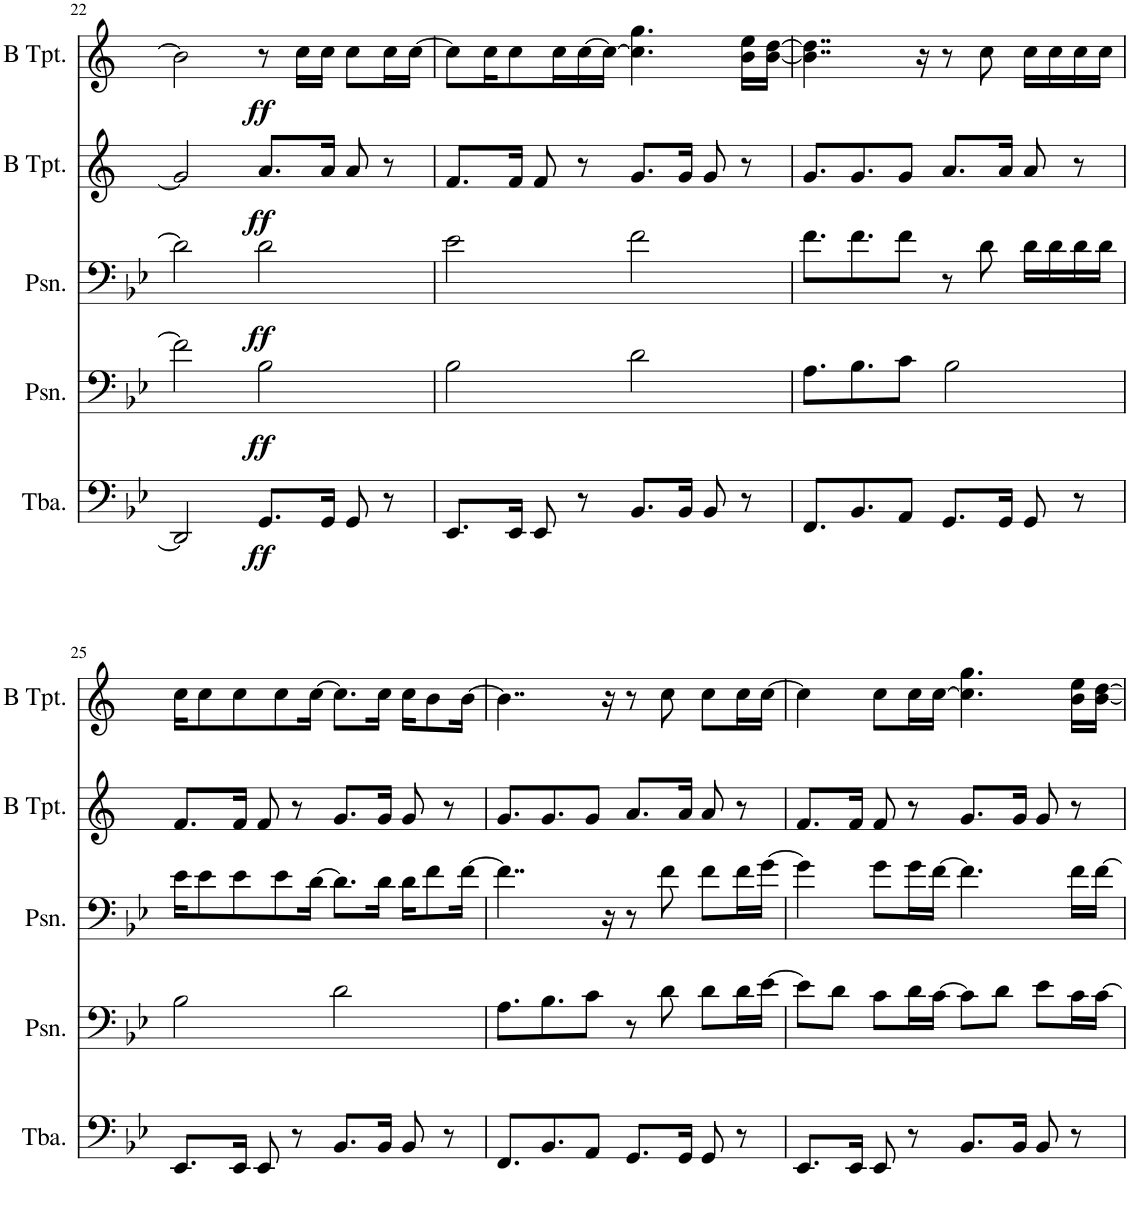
**kern	**dynam	**kern	**dynam	**kern	**dynam	**kern	**dynam	**kern	**dynam
*part5	*part5	*part4	*part4	*part3	*part3	*part2	*part2	*part1	*part1
*staff5	*staff5	*staff4	*staff4	*staff3	*staff3	*staff2	*staff2	*staff1	*staff1
*I"Tuba	*	*I"Posaune	*	*I"Posaune	*	*I"Trompete in B	*	*I"Trompete in B	*
*I'Tba.	*	*I'Psn.	*	*I'Psn.	*	*	*	*	*
!!LO:PB:g=z
*clefF4	*	*clefF4	*	*clefF4	*	*clefG2	*	*clefG2	*
*	*	*	*	*	*	*Trd1c2	*	*Trd1c2	*
*k[b-e-]	*	*k[b-e-]	*	*k[b-e-]	*	*k[]	*	*k[]	*
*M4/4	*	*M4/4	*	*M4/4	*	*M4/4	*	*M4/4	*
=22	=22	=22	=22	=22	=22	=22	=22	=22	=22
2DD/]	.	2f\]	.	2d\]	.	2g/]	.	2b\]	.
!	!LO:DY:b	!	!LO:DY:b	!	!LO:DY:b	!	!LO:DY:b	!	!LO:DY:b
8.GG/L	ff	2B-\	ff	2d\	ff	8.a/L	ff	8r	ff
.	.	.	.	.	.	.	.	16cc\LL	.
16GG/Jk	.	.	.	.	.	16a/Jk	.	16cc\JJ	.
8GG/	.	.	.	.	.	8a/	.	8cc\L	.
8r	.	.	.	.	.	8r	.	16cc\L	.
.	.	.	.	.	.	.	.	[16cc\JJ	.
=23	=23	=23	=23	=23	=23	=23	=23	=23	=23
8.EE-/L	.	2B-\	.	2e-\	.	8.f/L	.	8cc\L]	.
.	.	.	.	.	.	.	.	16cc\K	.
16EE-/Jk	.	.	.	.	.	16f/Jk	.	8cc\	.
8EE-/	.	.	.	.	.	8f/	.	.	.
.	.	.	.	.	.	.	.	16cc\L	.
8r	.	.	.	.	.	8r	.	[16cc\	.
.	.	.	.	.	.	.	.	16cc\JJ_	.
8.BB-/L	.	2d\	.	2f\	.	8.g/L	.	4.cc\] 4.gg\	.
16BB-/Jk	.	.	.	.	.	16g/Jk	.	.	.
8BB-/	.	.	.	.	.	8g/	.	.	.
8r	.	.	.	.	.	8r	.	16b\ 16ee\LL	.
.	.	.	.	.	.	.	.	[16b\ [16dd\JJ	.
=24	=24	=24	=24	=24	=24	=24	=24	=24	=24
8.FF/L	.	8.A\L	.	8.f\L	.	8.g/L	.	4..b\] 4..dd\]	.
8.BB-/	.	8.B-\	.	8.f\	.	8.g/	.	.	.
8AA/J	.	8c\J	.	8f\J	.	8g/J	.	.	.
.	.	.	.	.	.	.	.	16r	.
8.GG/L	.	2B-\	.	8r	.	8.a/L	.	8r	.
.	.	.	.	8d\	.	.	.	8cc\	.
16GG/Jk	.	.	.	.	.	16a/Jk	.	.	.
8GG/	.	.	.	16d\LL	.	8a/	.	16cc\LL	.
.	.	.	.	16d\	.	.	.	16cc\	.
8r	.	.	.	16d\	.	8r	.	16cc\	.
.	.	.	.	16d\JJ	.	.	.	16cc\JJ	.
!!LO:LB:g=z
=25	=25	=25	=25	=25	=25	=25	=25	=25	=25
8.EE-/L	.	2B-\	.	16e-\KL	.	8.f/L	.	16cc\KL	.
.	.	.	.	8e-\	.	.	.	8cc\	.
16EE-/Jk	.	.	.	8e-\	.	16f/Jk	.	8cc\	.
8EE-/	.	.	.	.	.	8f/	.	.	.
.	.	.	.	8e-\	.	.	.	8cc\	.
8r	.	.	.	.	.	8r	.	.	.
.	.	.	.	[16d\Jk	.	.	.	[16cc\Jk	.
8.BB-/L	.	2d\	.	8.d\L]	.	8.g/L	.	8.cc\L]	.
16BB-/Jk	.	.	.	16d\Jk	.	16g/Jk	.	16cc\Jk	.
8BB-/	.	.	.	16d\KL	.	8g/	.	16cc\KL	.
.	.	.	.	8f\	.	.	.	8b\	.
8r	.	.	.	.	.	8r	.	.	.
.	.	.	.	[16f\Jk	.	.	.	[16b\Jk	.
=26	=26	=26	=26	=26	=26	=26	=26	=26	=26
8.FF/L	.	8.A\L	.	4..f\]	.	8.g/L	.	4..b\]	.
8.BB-/	.	8.B-\	.	.	.	8.g/	.	.	.
8AA/J	.	8c\J	.	.	.	8g/J	.	.	.
.	.	.	.	16r	.	.	.	16r	.
8.GG/L	.	8r	.	8r	.	8.a/L	.	8r	.
.	.	8d\	.	8f\	.	.	.	8cc\	.
16GG/Jk	.	.	.	.	.	16a/Jk	.	.	.
8GG/	.	8d\L	.	8f\L	.	8a/	.	8cc\L	.
8r	.	16d\L	.	16f\L	.	8r	.	16cc\L	.
.	.	[16e-\JJ	.	[16g\JJ	.	.	.	[16cc\JJ	.
=27	=27	=27	=27	=27	=27	=27	=27	=27	=27
8.EE-/L	.	8e-\L]	.	4g\]	.	8.f/L	.	4cc\]	.
.	.	8d\J	.	.	.	.	.	.	.
16EE-/Jk	.	.	.	.	.	16f/Jk	.	.	.
8EE-/	.	8c\L	.	8g\L	.	8f/	.	8cc\L	.
8r	.	16d\L	.	16g\L	.	8r	.	16cc\L	.
.	.	[16c\JJ	.	[16f\JJ	.	.	.	[16cc\JJ	.
8.BB-/L	.	8c\L]	.	4.f\]	.	8.g/L	.	4.cc\] 4.gg\	.
.	.	8d\J	.	.	.	.	.	.	.
16BB-/Jk	.	.	.	.	.	16g/Jk	.	.	.
8BB-/	.	8e-\L	.	.	.	8g/	.	.	.
8r	.	16c\L	.	16f\LL	.	8r	.	16b\ 16ee\LL	.
.	.	[16c\JJ	.	[16f\JJ	.	.	.	[16b\ [16dd\JJ	.
=	=	=	=	=	=	=	=	=	=
*-	*-	*-	*-	*-	*-	*-	*-	*-	*-
